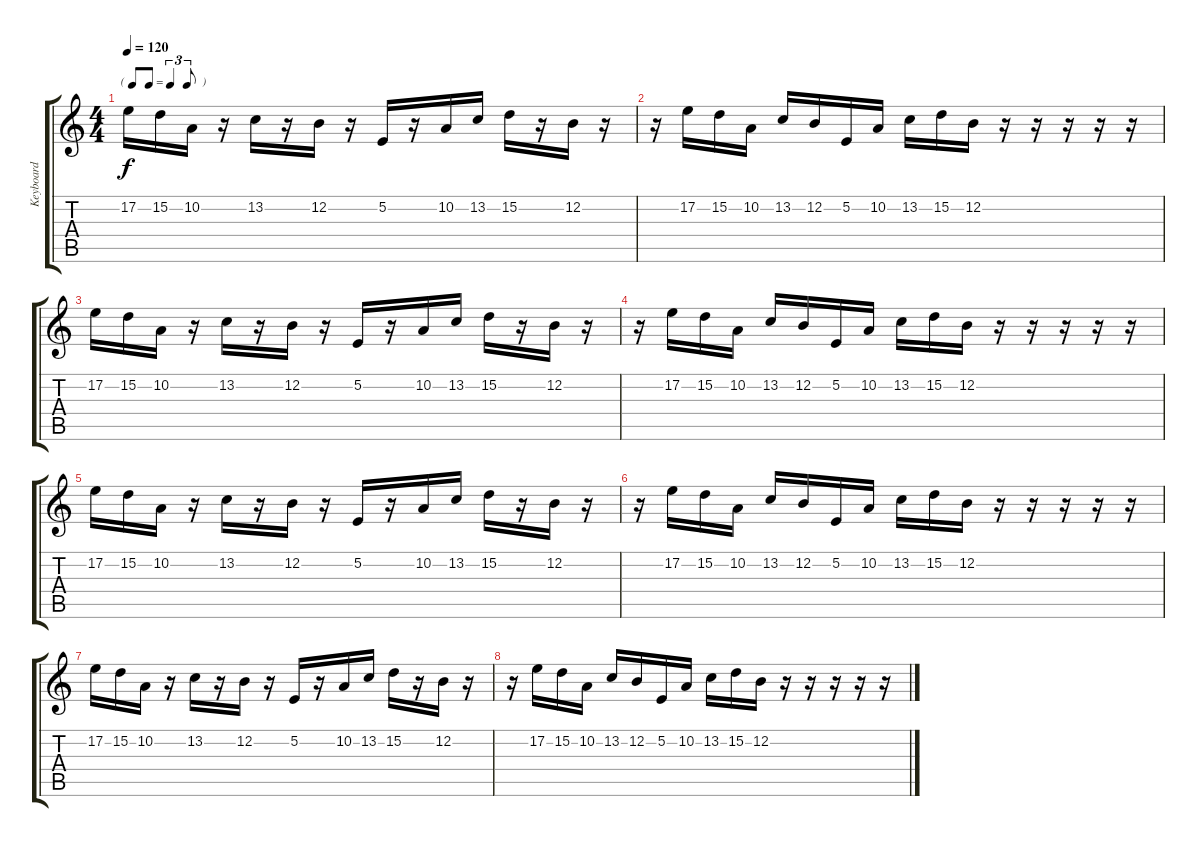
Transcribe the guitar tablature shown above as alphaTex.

\track ("Keyboard" "Keyboard") {instrument pad3polysynth}
\staff {score tabs}
\tuning (E4 B3 G3 D3 A2 E2) {hide}
\ts (4 4)
\tf triplet8th
\tempo 120
\clef g2
\ks c
17.2.16{dy f} 15.2.16 10.2.16 r.16 13.2.16 r.16 12.2.16 r.16 5.2.16 r.16 10.2.16 13.2.16 15.2.16 r.16 12.2.16 r.16 |
r.16 17.2.16 15.2.16 10.2.16 13.2.16 12.2.16 5.2.16 10.2.16 13.2.16 15.2.16 12.2.16 r.16 r.16 r.16 r.16 r.16 |
17.2.16 15.2.16 10.2.16 r.16 13.2.16 r.16 12.2.16 r.16 5.2.16 r.16 10.2.16 13.2.16 15.2.16 r.16 12.2.16 r.16 |
r.16 17.2.16 15.2.16 10.2.16 13.2.16 12.2.16 5.2.16 10.2.16 13.2.16 15.2.16 12.2.16 r.16 r.16 r.16 r.16 r.16 |
17.2.16 15.2.16 10.2.16 r.16 13.2.16 r.16 12.2.16 r.16 5.2.16 r.16 10.2.16 13.2.16 15.2.16 r.16 12.2.16 r.16 |
r.16 17.2.16 15.2.16 10.2.16 13.2.16 12.2.16 5.2.16 10.2.16 13.2.16 15.2.16 12.2.16 r.16 r.16 r.16 r.16 r.16 |
17.2.16 15.2.16 10.2.16 r.16 13.2.16 r.16 12.2.16 r.16 5.2.16 r.16 10.2.16 13.2.16 15.2.16 r.16 12.2.16 r.16 |
r.16 17.2.16 15.2.16 10.2.16 13.2.16 12.2.16 5.2.16 10.2.16 13.2.16 15.2.16 12.2.16 r.16 r.16 r.16 r.16 r.16
